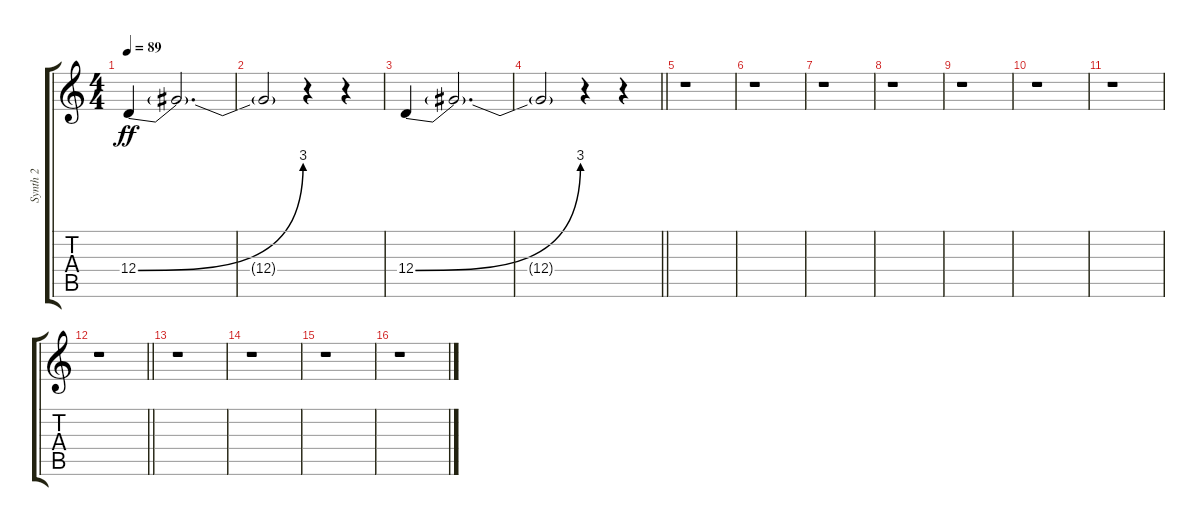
\track ("Synth 2" "Synth 2") {instrument shakuhachi}
\staff {score tabs}
\tuning (E4 B3 G3 D3 A2 D2) {hide}
\ts (4 4)
\tempo 89
\clef g2
\ks c
12.4{be (bend 0 0 60 12)}.4{dy ff} 12.4{t}.2{d volume 0} |
12.4{t}.2 r.4 r.4{volume 4} |
12.4{be (bend 0 0 60 12)}.4 12.4{t}.2{d volume 0} |
\barLineRight lightlight
12.4{t}.2 r.4 r.4{volume 4} |
\section ("" "")
r.1 |
r.1 |
r.1 |
r.1 |
r.1 |
r.1 |
r.1 |
\barLineRight lightlight
r.1 |
\section ("" "")
r.1 |
r.1 |
r.1 |
r.1
